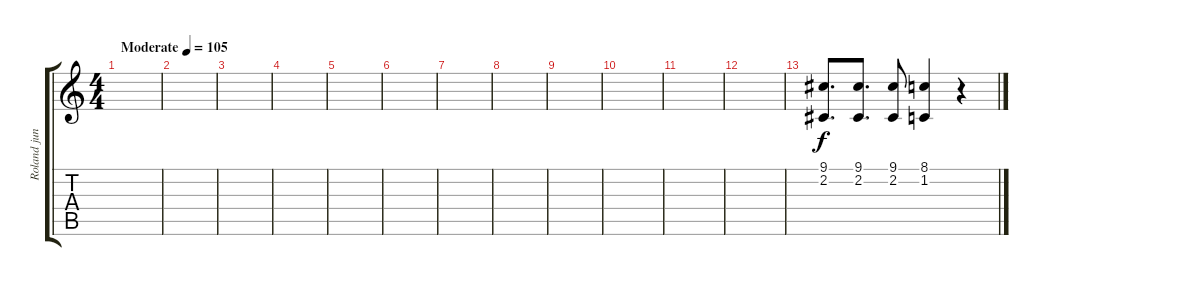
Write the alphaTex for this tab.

\track ("Roland juno DI" "Roland jun") {instrument orchestrahit}
\staff {score tabs}
\tuning (E4 B3 G3 D3 A2 E2) {hide}
\ts (4 4)
\tempo (105 "Moderate")
\clef g2
\ks c
|
|
|
|
|
|
|
|
|
|
|
|
(9.1 2.2).8{d} (9.1 2.2).8{d} (9.1 2.2).8 (8.1 1.2).4 r.4
